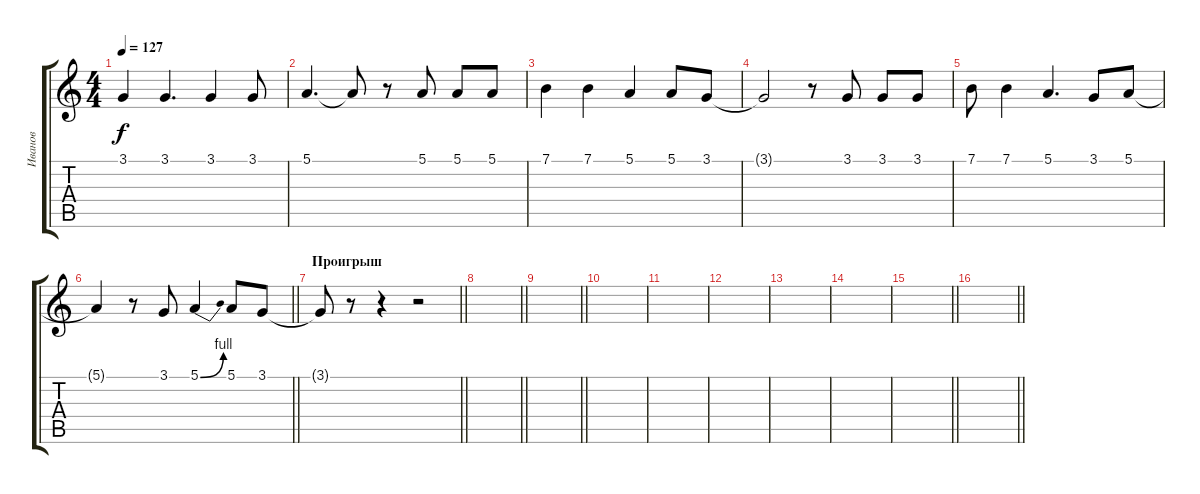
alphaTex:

\track ("Иванов" "Иванов") {instrument tenorsax}
\staff {score tabs}
\tuning (E4 B3 G3 D3 A2 E2) {hide}
\ts (4 4)
\tempo 127
\clef g2
\ks c
3.1.4{dy f} 3.1.4{d} 3.1.4 3.1.8 |
5.1.4{d} 5.1{t}.8 r.8 5.1.8 5.1.8 5.1.8 |
7.1.4 7.1.4 5.1.4 5.1.8 3.1.8 |
3.1{t}.2 r.8 3.1.8 3.1.8 3.1.8 |
7.1.8 7.1.4 5.1.4{d} 3.1.8 5.1.8 |
\barLineRight lightlight
5.1{t}.4 r.8 3.1.8 5.1{be (bend 0 0 60 4)}.4 5.1.8 3.1.8 |
\section ("" "Проигрыш")
\barLineRight lightlight
3.1{t}.8 r.8 r.4 r.2 |
\barLineRight lightlight
|
\section ("" "")
\barLineRight lightlight
|
|
|
|
|
|
\barLineRight lightlight
|
\barLineRight lightlight
